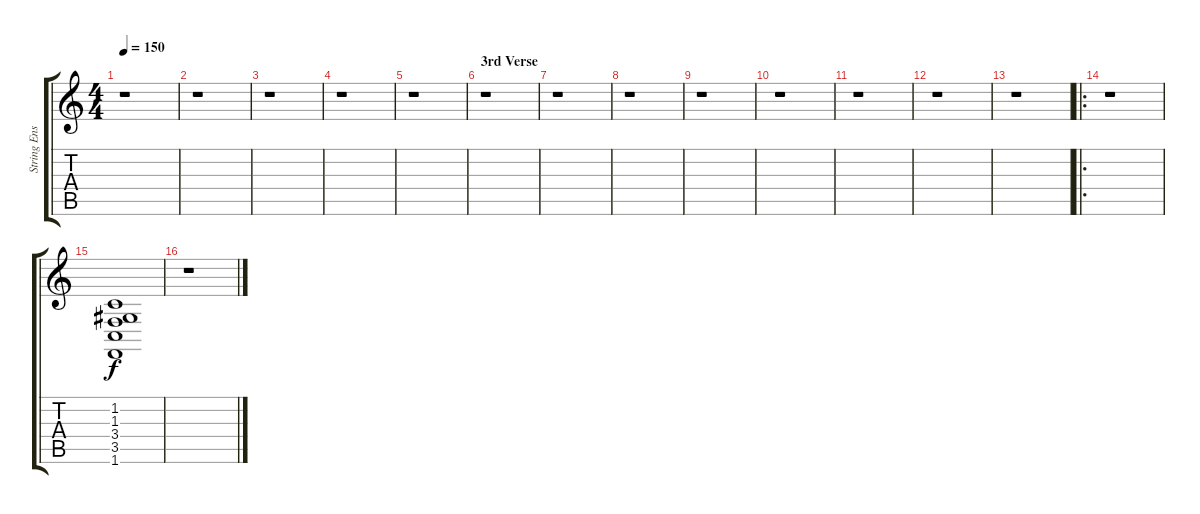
\track ("String Ensemble IV" "String Ens") {instrument stringensemble2}
\staff {score tabs}
\tuning (E4 B3 G3 D3 A2 E2) {hide}
\ts (4 4)
\tempo 150
\clef g2
\ks c
r.1{dy f} |
r.1 |
r.1 |
r.1 |
r.1 |
\section ("" "3rd Verse")
r.1 |
r.1 |
r.1 |
r.1 |
r.1 |
r.1 |
r.1 |
r.1 |
\ro
r.1 |
(1.2 1.3 3.4 3.5 1.6).1 |
r.1
